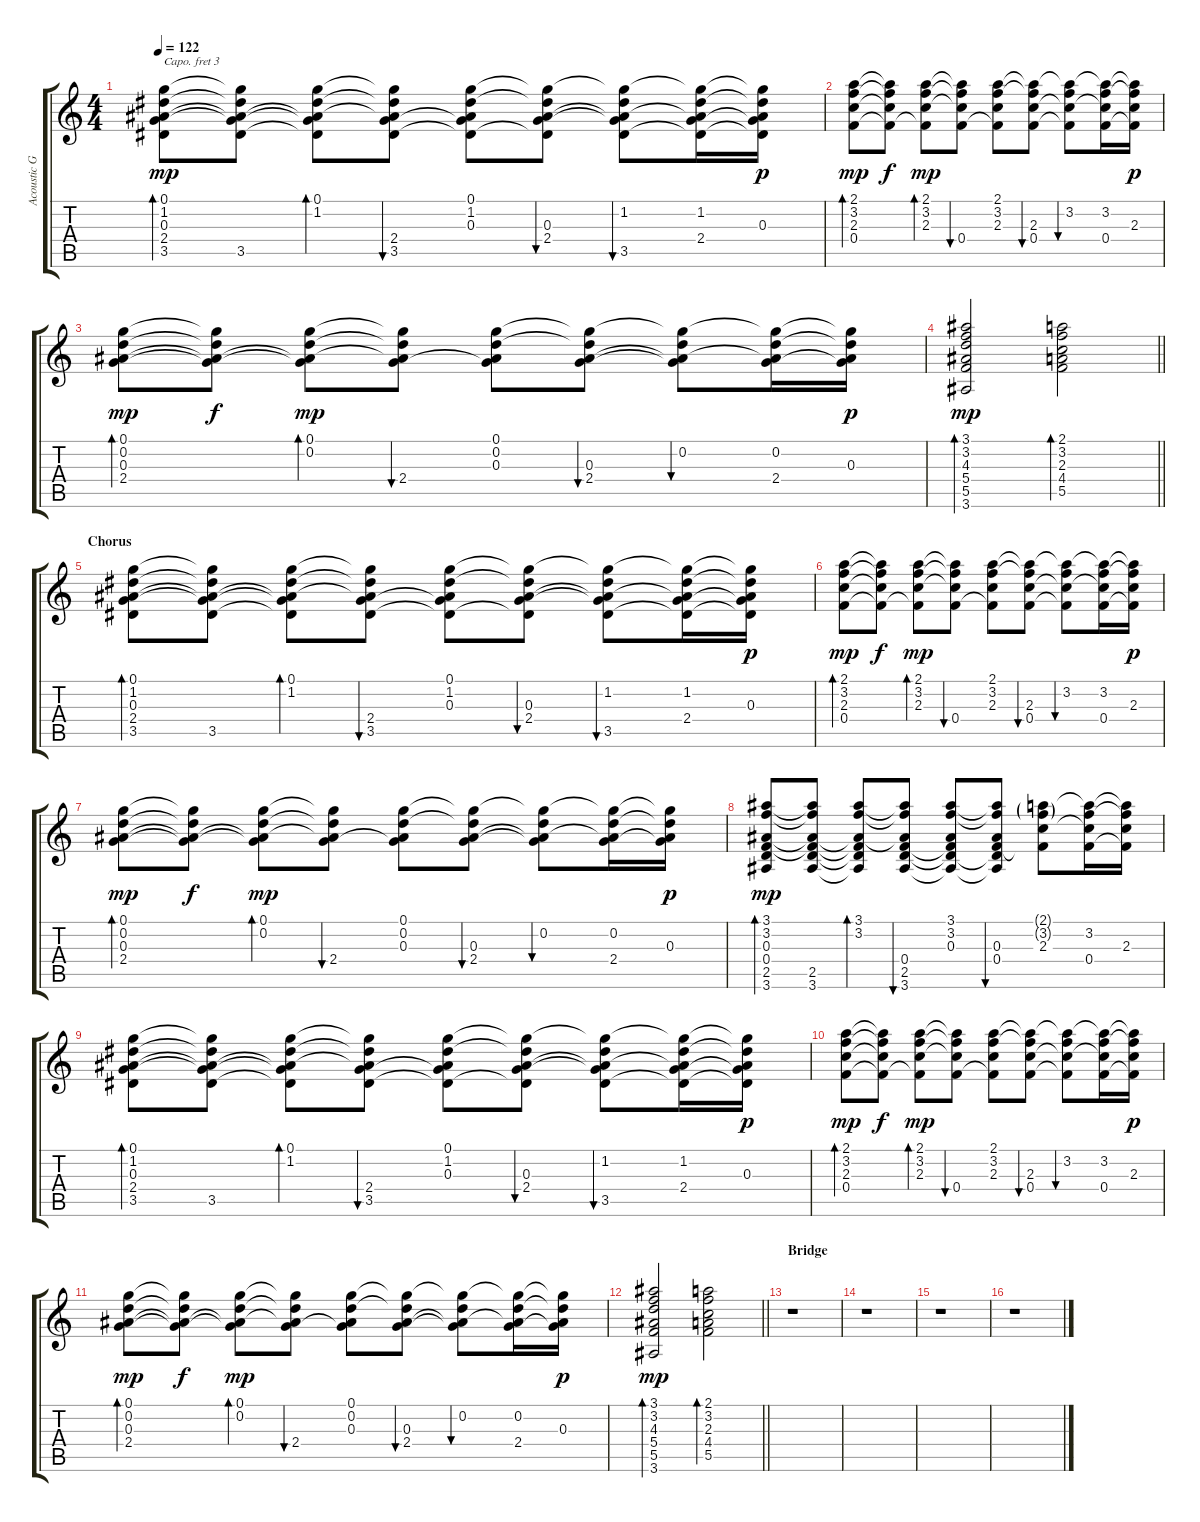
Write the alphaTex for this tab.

\track ("Acoustic Guitar" "Acoustic G") {instrument acousticguitarsteel}
\staff {score tabs}
\capo 3
\tuning (E4 B3 G3 D3 A2 E2) {hide}
\ts (4 4)
\tempo 122
\clef g2
\ks c
(0.1 1.2 0.3 2.4 3.5).8{bd 60 dy mp} (0.1{t} 1.2{t} 0.3{t} 2.4{t} 3.5).8 (0.1 1.2 0.3{t} 2.4{t} 3.5{t}).8{bd 60} (0.1{t} 1.2{t} 0.3{t} 2.4 3.5).8{bu 60} (0.1 1.2 0.3 2.4{t} 3.5{t}).8 (0.1{t} 1.2{t} 0.3 2.4 3.5{t}).8{bu 60} (0.1{t} 1.2 0.3{t} 2.4{t} 3.5).8{bu 60} (0.1{t} 1.2 0.3{t} 2.4 3.5{t}).16 (0.1{t} 1.2{t} 0.3 2.4{t} 3.5{t}).16{dy p} |
(2.1 3.2 2.3 0.4).8{bd 60 dy mp} (2.1{t} 3.2{t} 2.3{t} 0.4{t}).8{dy f} (2.1 3.2 2.3 0.4{t}).8{bd 60 dy mp} (2.1{t} 3.2{t} 2.3{t} 0.4).8{bu 60} (2.1 3.2 2.3 0.4{t}).8 (2.1{t} 3.2{t} 2.3 0.4).8{bu 60} (2.1{t} 3.2 2.3{t} 0.4{t}).8{bu 60} (2.1{t} 3.2 2.3{t} 0.4).16 (2.1{t} 3.2{t} 2.3 0.4{t}).16{dy p} |
(0.1 0.2 0.3 2.4).8{bd 60 dy mp} (0.1{t} 0.2{t} 0.3{t} 2.4{t}).8{dy f} (0.1 0.2 0.3{t} 2.4{t}).8{bd 60 dy mp} (0.1{t} 0.2{t} 0.3{t} 2.4).8{bu 60} (0.1 0.2 0.3 2.4{t}).8 (0.1{t} 0.2{t} 0.3 2.4).8{bu 60} (0.1{t} 0.2 0.3{t} 2.4{t}).8{bu 60} (0.1{t} 0.2 0.3{t} 2.4).16 (0.1{t} 0.2{t} 0.3 2.4{t}).16{dy p} |
\barLineRight lightlight
(3.1 3.2 4.3 5.4 5.5 3.6).2{bd 60 dy mp} (2.1 3.2 2.3 4.4 5.5).2{bd 60} |
\section ("" "Chorus")
(0.1 1.2 0.3 2.4 3.5).8{bd 60} (0.1{t} 1.2{t} 0.3{t} 2.4{t} 3.5).8 (0.1 1.2 0.3{t} 2.4{t} 3.5{t}).8{bd 60} (0.1{t} 1.2{t} 0.3{t} 2.4 3.5).8{bu 60} (0.1 1.2 0.3 2.4{t} 3.5{t}).8 (0.1{t} 1.2{t} 0.3 2.4 3.5{t}).8{bu 60} (0.1{t} 1.2 0.3{t} 2.4{t} 3.5).8{bu 60} (0.1{t} 1.2 0.3{t} 2.4 3.5{t}).16 (0.1{t} 1.2{t} 0.3 2.4{t} 3.5{t}).16{dy p} |
(2.1 3.2 2.3 0.4).8{bd 60 dy mp} (2.1{t} 3.2{t} 2.3{t} 0.4{t}).8{dy f} (2.1 3.2 2.3 0.4{t}).8{bd 60 dy mp} (2.1{t} 3.2{t} 2.3{t} 0.4).8{bu 60} (2.1 3.2 2.3 0.4{t}).8 (2.1{t} 3.2{t} 2.3 0.4).8{bu 60} (2.1{t} 3.2 2.3{t} 0.4{t}).8{bu 60} (2.1{t} 3.2 2.3{t} 0.4).16 (2.1{t} 3.2{t} 2.3 0.4{t}).16{dy p} |
(0.1 0.2 0.3 2.4).8{bd 60 dy mp} (0.1{t} 0.2{t} 0.3{t} 2.4{t}).8{dy f} (0.1 0.2 0.3{t} 2.4{t}).8{bd 60 dy mp} (0.1{t} 0.2{t} 0.3{t} 2.4).8{bu 60} (0.1 0.2 0.3 2.4{t}).8 (0.1{t} 0.2{t} 0.3 2.4).8{bu 60} (0.1{t} 0.2 0.3{t} 2.4{t}).8{bu 60} (0.1{t} 0.2 0.3{t} 2.4).16 (0.1{t} 0.2{t} 0.3 2.4{t}).16{dy p} |
(3.1 3.2 0.3 0.4 2.5 3.6).8{bd 60 dy mp} (3.1{t} 3.2{t} 0.3{t} 0.4{t} 2.5 3.6).8 (3.1 3.2 0.3{t} 0.4{t} 2.5{t} 3.6{t}).8{bd 60} (3.1{t} 3.2{t} 0.3{t} 0.4 2.5 3.6).8{bu 60} (3.1 3.2 0.3 0.4{t} 2.5{t} 3.6{t}).8 (3.1{t} 3.2{t} 0.3 0.4 2.5{t} 3.6{t}).8{bu 60} (2.1{g} 3.2{g} 2.3 0.4{t}).8 (2.1{t} 3.2 2.3{t} 0.4).16 (2.1{t} 3.2{t} 2.3 0.4{t}).16 |
(0.1 1.2 0.3 2.4 3.5).8{bd 60} (0.1{t} 1.2{t} 0.3{t} 2.4{t} 3.5).8 (0.1 1.2 0.3{t} 2.4{t} 3.5{t}).8{bd 60} (0.1{t} 1.2{t} 0.3{t} 2.4 3.5).8{bu 60} (0.1 1.2 0.3 2.4{t} 3.5{t}).8 (0.1{t} 1.2{t} 0.3 2.4 3.5{t}).8{bu 60} (0.1{t} 1.2 0.3{t} 2.4{t} 3.5).8{bu 60} (0.1{t} 1.2 0.3{t} 2.4 3.5{t}).16 (0.1{t} 1.2{t} 0.3 2.4{t} 3.5{t}).16{dy p} |
(2.1 3.2 2.3 0.4).8{bd 60 dy mp} (2.1{t} 3.2{t} 2.3{t} 0.4{t}).8{dy f} (2.1 3.2 2.3 0.4{t}).8{bd 60 dy mp} (2.1{t} 3.2{t} 2.3{t} 0.4).8{bu 60} (2.1 3.2 2.3 0.4{t}).8 (2.1{t} 3.2{t} 2.3 0.4).8{bu 60} (2.1{t} 3.2 2.3{t} 0.4{t}).8{bu 60} (2.1{t} 3.2 2.3{t} 0.4).16 (2.1{t} 3.2{t} 2.3 0.4{t}).16{dy p} |
(0.1 0.2 0.3 2.4).8{bd 60 dy mp} (0.1{t} 0.2{t} 0.3{t} 2.4{t}).8{dy f} (0.1 0.2 0.3{t} 2.4{t}).8{bd 60 dy mp} (0.1{t} 0.2{t} 0.3{t} 2.4).8{bu 60} (0.1 0.2 0.3 2.4{t}).8 (0.1{t} 0.2{t} 0.3 2.4).8{bu 60} (0.1{t} 0.2 0.3{t} 2.4{t}).8{bu 60} (0.1{t} 0.2 0.3{t} 2.4).16 (0.1{t} 0.2{t} 0.3 2.4{t}).16{dy p} |
\barLineRight lightlight
(3.1 3.2 4.3 5.4 5.5 3.6).2{bd 60 dy mp} (2.1 3.2 2.3 4.4 5.5).2{bd 60} |
\section ("" "Bridge")
r.1 |
r.1 |
r.1 |
r.1
